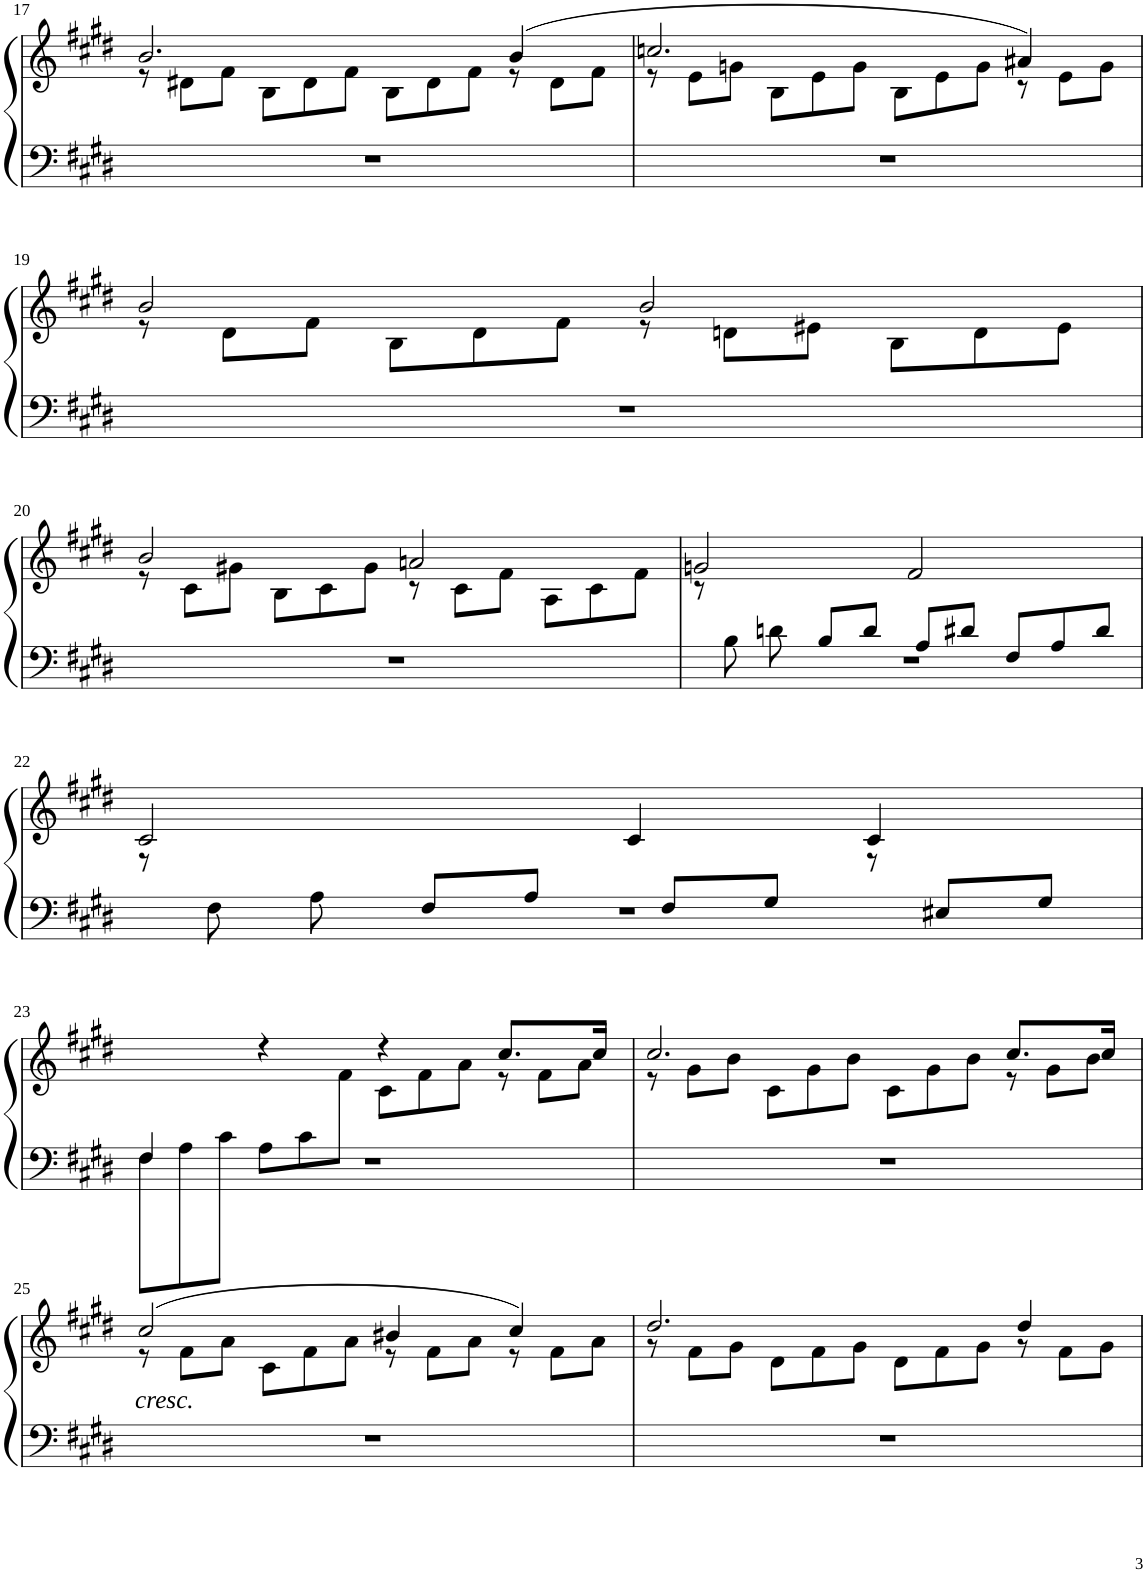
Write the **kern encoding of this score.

**kern	**kern
*part1	*part1
*staff2	*staff1
*I"Piano	*
*I'Pno	*
!!LO:PB:g=z
*clefF4	*clefG2
*k[f#c#g#d#]	*k[f#c#g#d#]
*M4/4	*M4/4
*met(c|)	*met(c|)
=17	=17
*	*^
*	*	*Xtuplet
1r	2.b/	12r
.	.	12d#X\L
.	.	12f#\J
.	.	12B\L
.	.	12d#\
.	.	12f#\J
.	.	12B\L
.	.	12d#\
.	.	12f#\J
.	(>4b/	12r
.	.	12d#\L
.	.	12f#\J
=18	=18	=18
1r	2.ccn/	12r
.	.	12e\L
.	.	12gn\J
.	.	12B\L
.	.	12e\
.	.	12g\J
.	.	12B\L
.	.	12e\
.	.	12g\J
.	4a#X/)	12r
.	.	12e\L
.	.	12g\J
!!LO:LB:g=z	!!
=19	=19	=19
1r	2b/	12r
.	.	12d#\L
.	.	12f#\J
.	.	12B\L
.	.	12d#\
.	.	12f#\J
.	2b/	12r
.	.	12dn\L
.	.	12e#X\J
.	.	12B\L
.	.	12d\
.	.	12e#\J
!!LO:LB:g=z	!!
=20	=20	=20
1r	2b/	12r
.	.	12c#\L
.	.	12g#X\J
.	.	12B\L
.	.	12c#\
.	.	12g#\J
.	2an/	12r
.	.	12c#\L
.	.	12f#\J
.	.	12A\L
.	.	12c#\
.	.	12f#\J
=21	=21	=21
*^	*	*
12ryy	1r	2gn/	8r
*Xtuplet	*	*	*
12B\	.	.	.
.	.	.	2..ryy
12dn\	.	.	.
12ryy	.	.	.
12B/L	.	.	.
12d/J	.	.	.
12ryy	.	2f#/	.
12A/L	.	.	.
12d#X/J	.	.	.
12F#/L	.	.	.
12A/	.	.	.
12d#/J	.	.	.
!!LO:LB:g=z	!!
=22	=22	=22	=22
12ryy	1r	2c#/	8r
12F#\	.	.	.
.	.	.	8ryy
12A\	.	.	.
*	*	*v	*v
12ryy	.	.
12F#/L	.	.
12A/J	.	.
12ryy	.	4c#/
12F#/L	.	.
12G#/J	.	.
*	*	*^
12ryy	.	4c#/	8r
12E#X/L	.	.	.
.	.	.	8ryy
12G#/J	.	.	.
!!LO:LB:g=z	!!
=23	=23	=23	=23
*	*^	*	*
4F#/	12F#\L	1r	4ryy	12%5ryy
.	12A\	.	.	.
.	12c#\J	.	.	.
2.ryy	12A\L	.	4r	.
.	12c#\	.	.	.
.	12%7ryy	.	.	12f#\J
.	.	.	4r	12c#\L
.	.	.	.	12f#\
.	.	.	.	12a\J
.	.	.	8.cc#/L	12r
.	.	.	.	12f#\L
.	.	.	.	12a\J
.	.	.	16cc#/Jk	.
*v	*v	*v	*	*
=24	=24	=24
1r	2.cc#/	12r
.	.	12g#\L
.	.	12b\J
.	.	12c#\L
.	.	12g#\
.	.	12b\J
.	.	12c#\L
.	.	12g#\
.	.	12b\J
.	8.cc#/L	12r
.	.	12g#\L
.	.	12b\J
.	16cc#/Jk	.
!!LO:LB:g=z	!!
=25	=25	=25
!	!LO:TX:b:i:t=cresc.	!
1r	(2cc#/	12r
.	.	12f#\L
.	.	12a\J
.	.	12c#\L
.	.	12f#\
.	.	12a\J
.	4b#X/	12r
.	.	12f#\L
.	.	12a\J
.	4cc#/)	12r
.	.	12f#\L
.	.	12a\J
=26	=26	=26
1r	2.dd#/	12r
.	.	12f#\L
.	.	12g#\J
.	.	12d#\L
.	.	12f#\
.	.	12g#\J
.	.	12d#\L
.	.	12f#\
.	.	12g#\J
.	4dd#/	12r
.	.	12f#\L
.	.	12g#\J
*	*v	*v
=	=
*-	*-
